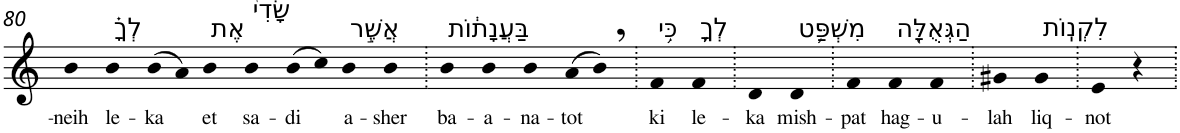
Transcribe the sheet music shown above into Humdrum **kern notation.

**kern	**text
*part1	*part1
*staff1	*staff1
*I"Piano	*
*I'Pno	*
!!LO:PB:g=z
*clefG2	*
*k[]	*
=80	=80
!	!LO:LY:b
4b	-neih
!LO:TX:a:t=לְךָ֗	!
!	!LO:LY:b
4b	le-
!	!LO:LY:b
(>8b	-ka
8a)	.
!LO:TX:a:t=אֶת	!
!	!LO:LY:b
4b	et
!LO:TX:a:t=שָׂדִי֙	!
!	!LO:LY:b
4b	sa-
!	!LO:LY:b
(>8b	-di
8cc)	.
!LO:TX:a:t=אֲשֶׁ֣ר	!
!	!LO:LY:b
4b	a-
!	!LO:LY:b
4b	-sher
=81.	=81.
!LO:TX:a:t=בַּעֲנָת֔וֹת	!
!	!LO:LY:b
4b	ba-
!	!LO:LY:b
4b	-a-
!	!LO:LY:b
4b	-na-
!	!LO:LY:b
(>8a	-tot
8b,)	.
=82.	=82.
!LO:TX:a:t=כִּ֥י	!
!	!LO:LY:b
4f	ki
!LO:TX:a:t=לְךָ֛	!
!	!LO:LY:b
4f	le-
=83.	=83.
!	!LO:LY:b
4d	-ka
!LO:TX:a:t=מִשְׁפַּ֥ט	!
!	!LO:LY:b
4d	mish-
=84.	=84.
!	!LO:LY:b
4f	-pat
!LO:TX:a:t=הַגְּאֻלָּ֖ה	!
!	!LO:LY:b
4f	hag-
!	!LO:LY:b
4f	-u-
=85.	=85.
!	!LO:LY:b
4g#X	-lah
!LO:TX:a:t=לִקְנֽוֹת	!
!	!LO:LY:b
4g#	liq-
=86.	=86.
!	!LO:LY:b
4e	-not
4r	.
=.	=.
*-	*-
